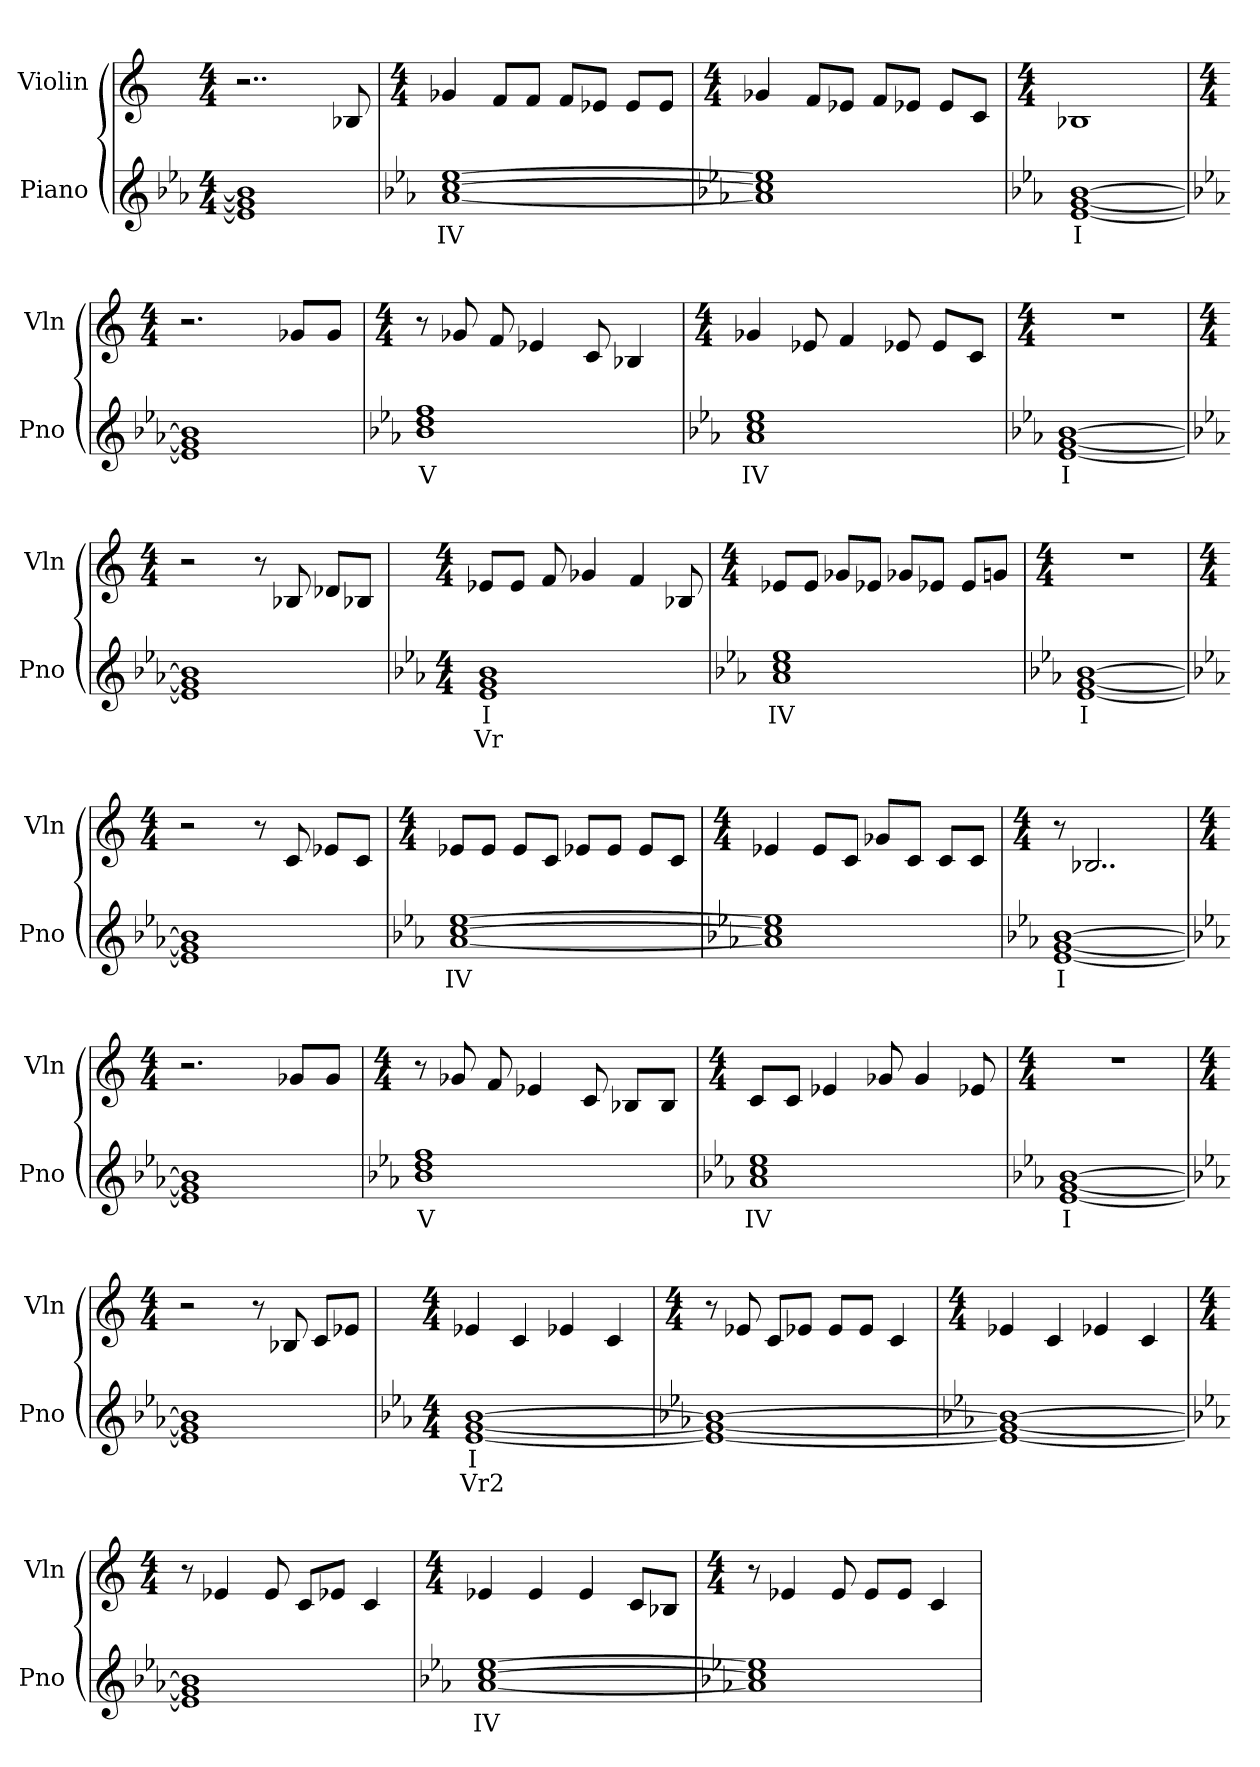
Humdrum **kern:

**kern	**text	**text	**kern
*part2	*part2	*part2	*part1
*staff2	*staff2	*staff2	*staff1
*I"Piano	*	*	*I"Violin
*I'Pno	*	*	*I'Vln
*k[b-e-a-]	*	*	*
*E-:	*	*	*
*M4/4	*	*	*M4/4
=	=	=	=
1e-] 1g] 1b-]	.	.	2..r
.	.	.	8B-X
=	=	=	=
*k[b-e-a-]	*	*	*
*E-:	*	*	*
*	*	*	*M4/4
[1a- [1cc [1ee-	IV	.	4g-X
.	.	.	8fL
.	.	.	8fJ
.	.	.	8fL
.	.	.	8e-XJ
.	.	.	8e-L
.	.	.	8e-J
=	=	=	=
*k[b-e-a-]	*	*	*
*E-:	*	*	*
*	*	*	*M4/4
1a-] 1cc] 1ee-]	.	.	4g-X
.	.	.	8fL
.	.	.	8e-XJ
.	.	.	8fL
.	.	.	8e-XJ
.	.	.	8e-L
.	.	.	8cJ
=	=	=	=
*k[b-e-a-]	*	*	*
*E-:	*	*	*
*	*	*	*M4/4
[1e- [1g [1b-	I	.	1B-X
=	=	=	=
*k[b-e-a-]	*	*	*
*E-:	*	*	*
*	*	*	*M4/4
1e-] 1g] 1b-]	.	.	2.r
.	.	.	8g-XL
.	.	.	8g-J
=	=	=	=
*k[b-e-a-]	*	*	*
*E-:	*	*	*
*	*	*	*M4/4
1b- 1dd 1ff	V	.	8r
.	.	.	8g-X
.	.	.	8f
.	.	.	4e-X
.	.	.	8c
.	.	.	4B-X
=	=	=	=
*k[b-e-a-]	*	*	*
*E-:	*	*	*
*	*	*	*M4/4
1a- 1cc 1ee-	IV	.	4g-X
.	.	.	8e-X
.	.	.	4f
.	.	.	8e-X
.	.	.	8e-L
.	.	.	8cJ
=	=	=	=
*k[b-e-a-]	*	*	*
*E-:	*	*	*
*	*	*	*M4/4
[1e- [1g [1b-	I	.	1r
=	=	=	=
*k[b-e-a-]	*	*	*
*E-:	*	*	*
*	*	*	*M4/4
1e-] 1g] 1b-]	.	.	2r
.	.	.	8r
.	.	.	8B-X
.	.	.	8d-XL
.	.	.	8B-XJ
=	=	=	=
*k[b-e-a-]	*	*	*
*E-:	*	*	*
*M4/4	*	*	*M4/4
1e- 1g 1b-	I	Vr	8e-XL
.	.	.	8e-J
.	.	.	8f
.	.	.	4g-X
.	.	.	4f
.	.	.	8B-X
=	=	=	=
*k[b-e-a-]	*	*	*
*E-:	*	*	*
*	*	*	*M4/4
1a- 1cc 1ee-	IV	.	8e-XL
.	.	.	8e-J
.	.	.	8g-XL
.	.	.	8e-XJ
.	.	.	8g-XL
.	.	.	8e-XJ
.	.	.	8e-L
.	.	.	8gnJ
=	=	=	=
*k[b-e-a-]	*	*	*
*E-:	*	*	*
*	*	*	*M4/4
[1e- [1g [1b-	I	.	1r
=	=	=	=
*k[b-e-a-]	*	*	*
*E-:	*	*	*
*	*	*	*M4/4
1e-] 1g] 1b-]	.	.	2r
.	.	.	8r
.	.	.	8c
.	.	.	8e-XL
.	.	.	8cJ
=	=	=	=
*k[b-e-a-]	*	*	*
*E-:	*	*	*
*	*	*	*M4/4
[1a- [1cc [1ee-	IV	.	8e-XL
.	.	.	8e-J
.	.	.	8e-L
.	.	.	8cJ
.	.	.	8e-XL
.	.	.	8e-J
.	.	.	8e-L
.	.	.	8cJ
=	=	=	=
*k[b-e-a-]	*	*	*
*E-:	*	*	*
*	*	*	*M4/4
1a-] 1cc] 1ee-]	.	.	4e-X
.	.	.	8e-L
.	.	.	8cJ
.	.	.	8g-XL
.	.	.	8cJ
.	.	.	8cL
.	.	.	8cJ
=	=	=	=
*k[b-e-a-]	*	*	*
*E-:	*	*	*
*	*	*	*M4/4
[1e- [1g [1b-	I	.	8r
.	.	.	2..B-X
=	=	=	=
*k[b-e-a-]	*	*	*
*E-:	*	*	*
*	*	*	*M4/4
1e-] 1g] 1b-]	.	.	2.r
.	.	.	8g-XL
.	.	.	8g-J
=	=	=	=
*k[b-e-a-]	*	*	*
*E-:	*	*	*
*	*	*	*M4/4
1b- 1dd 1ff	V	.	8r
.	.	.	8g-X
.	.	.	8f
.	.	.	4e-X
.	.	.	8c
.	.	.	8B-XL
.	.	.	8B-J
=	=	=	=
*k[b-e-a-]	*	*	*
*E-:	*	*	*
*	*	*	*M4/4
1a- 1cc 1ee-	IV	.	8cL
.	.	.	8cJ
.	.	.	4e-X
.	.	.	8g-X
.	.	.	4g-
.	.	.	8e-X
=	=	=	=
*k[b-e-a-]	*	*	*
*E-:	*	*	*
*	*	*	*M4/4
[1e- [1g [1b-	I	.	1r
=	=	=	=
*k[b-e-a-]	*	*	*
*E-:	*	*	*
*	*	*	*M4/4
1e-] 1g] 1b-]	.	.	2r
.	.	.	8r
.	.	.	8B-X
.	.	.	8cL
.	.	.	8e-XJ
=	=	=	=
*k[b-e-a-]	*	*	*
*E-:	*	*	*
*M4/4	*	*	*M4/4
[1e- [1g [1b-	I	Vr2	4e-X
.	.	.	4c
.	.	.	4e-X
.	.	.	4c
=	=	=	=
*k[b-e-a-]	*	*	*
*E-:	*	*	*
*	*	*	*M4/4
1e-_ 1g_ 1b-_	.	.	8r
.	.	.	8e-X
.	.	.	8cL
.	.	.	8e-XJ
.	.	.	8e-L
.	.	.	8e-J
.	.	.	4c
=	=	=	=
*k[b-e-a-]	*	*	*
*E-:	*	*	*
*	*	*	*M4/4
1e-_ 1g_ 1b-_	.	.	4e-X
.	.	.	4c
.	.	.	4e-X
.	.	.	4c
=	=	=	=
*k[b-e-a-]	*	*	*
*E-:	*	*	*
*	*	*	*M4/4
1e-] 1g] 1b-]	.	.	8r
.	.	.	4e-X
.	.	.	8e-
.	.	.	8cL
.	.	.	8e-XJ
.	.	.	4c
=	=	=	=
*k[b-e-a-]	*	*	*
*E-:	*	*	*
*	*	*	*M4/4
[1a- [1cc [1ee-	IV	.	4e-X
.	.	.	4e-
.	.	.	4e-
.	.	.	8cL
.	.	.	8B-XJ
=	=	=	=
*k[b-e-a-]	*	*	*
*E-:	*	*	*
*	*	*	*M4/4
1a-] 1cc] 1ee-]	.	.	8r
.	.	.	4e-X
.	.	.	8e-
.	.	.	8e-L
.	.	.	8e-J
.	.	.	4c
=	=	=	=
*-	*-	*-	*-
